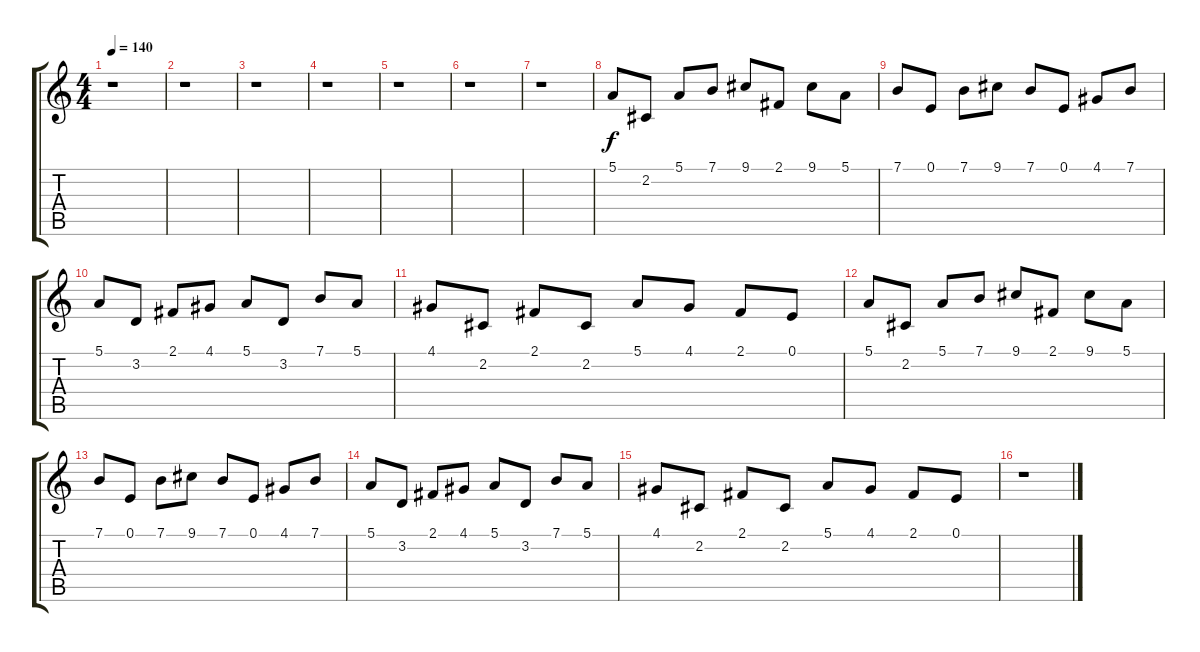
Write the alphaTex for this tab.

\track "" {instrument musicbox}
\staff {score tabs}
\tuning (E4 B3 G3 D3 A2 E2) {hide}
\ts (4 4)
\tempo 140
\clef g2
\ks c
r.1{dy f} |
r.1 |
r.1 |
r.1 |
r.1 |
r.1 |
r.1 |
5.1.8 2.2.8 5.1.8 7.1.8 9.1.8 2.1.8 9.1.8 5.1.8 |
7.1.8 0.1.8 7.1.8 9.1.8 7.1.8 0.1.8 4.1.8 7.1.8 |
5.1.8 3.2.8 2.1.8 4.1.8 5.1.8 3.2.8 7.1.8 5.1.8 |
4.1.8 2.2.8 2.1.8 2.2.8 5.1.8 4.1.8 2.1.8 0.1.8 |
5.1.8 2.2.8 5.1.8 7.1.8 9.1.8 2.1.8 9.1.8 5.1.8 |
7.1.8 0.1.8 7.1.8 9.1.8 7.1.8 0.1.8 4.1.8 7.1.8 |
5.1.8 3.2.8 2.1.8 4.1.8 5.1.8 3.2.8 7.1.8 5.1.8 |
4.1.8 2.2.8 2.1.8 2.2.8 5.1.8 4.1.8 2.1.8 0.1.8 |
r.1
